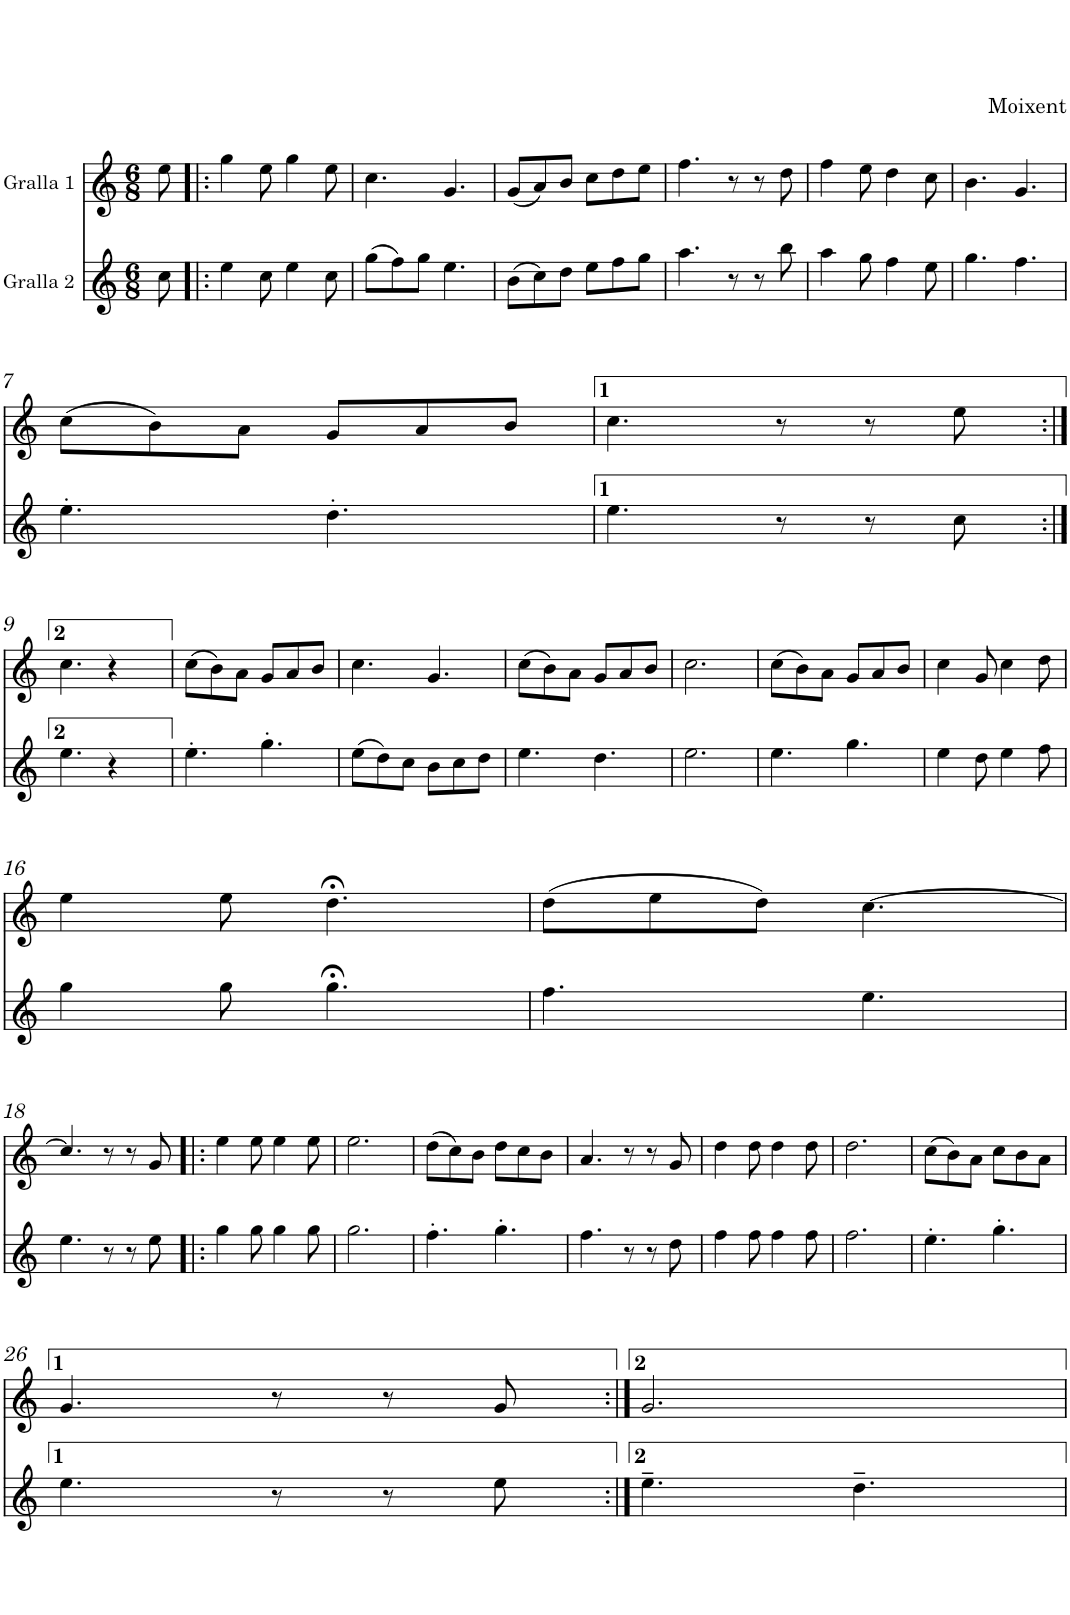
**kern	**kern
*part2	*part1
*staff2	*staff1
*I"Gralla 2	*I"Gralla 1
*clefG2	*clefG2
*	*Trd1c2
*k[]	*k[]
*M6/8	*M6/8
=	=
8cc\	8ee\
=1!|:	=1!|:
4ee\	4gg\
8cc\	8ee\
4ee\	4gg\
8cc\	8ee\
=2	=2
(>8gg\L	4.cc\
8ff\)	.
8gg\J	.
4.ee\	4.g/
=3	=3
(>8b\L	(<8g/L
8cc\)	8a/)
8dd\J	8b/J
8ee\L	8cc\L
8ff\	8dd\
8gg\J	8ee\J
=4	=4
4.aa\	4.ff\
8r	8r
8r	8r
8bb\	8dd\
=5	=5
4aa\	4ff\
8gg\	8ee\
4ff\	4dd\
8ee\	8cc\
=6	=6
4.gg\	4.b\
4.ff\	4.g/
!!LO:LB:g=z
=7	=7
4.ee'\	(>8cc\L
.	8b\)
.	8a\J
4.dd'\	8g/L
.	8a/
.	8b/J
=8	=8
4.ee\	4.cc\
8r	8r
8r	8r
8cc\	8ee\
!!LO:LB:g=z
=9:|!	=9:|!
4.ee\	4.cc\
4r	4r
8ryy	8ryy
=10	=10
4.ee'\	(>8cc\L
.	8b\)
.	8a\J
4.gg'\	8g/L
.	8a/
.	8b/J
=11	=11
(>8ee\L	4.cc\
8dd\)	.
8cc\J	.
8b\L	4.g/
8cc\	.
8dd\J	.
=12	=12
4.ee\	(>8cc\L
.	8b\)
.	8a\J
4.dd\	8g/L
.	8a/
.	8b/J
=13	=13
2.ee\	2.cc\
=14	=14
4.ee\	(>8cc\L
.	8b\)
.	8a\J
4.gg\	8g/L
.	8a/
.	8b/J
=15	=15
4ee\	4cc\
8dd\	8g/
4ee\	4cc\
8ff\	8dd\
!!LO:LB:g=z
=16	=16
4gg\	4ee\
8gg\	8ee\
4.gg;<\	4.dd;<\
=17	=17
4.ff\	(>8dd\L
.	8ee\
.	8dd\J)
4.ee\	[4.cc\
!!LO:LB:g=z
=18	=18
4.ee\	4.cc/]
8r	8r
8r	8r
8ee\	8g/
=19!|:	=19!|:
4gg\	4ee\
8gg\	8ee\
4gg\	4ee\
8gg\	8ee\
=20	=20
2.gg\	2.ee\
=21	=21
4.ff'\	(>8dd\L
.	8cc\)
.	8b\J
4.gg'\	8dd\L
.	8cc\
.	8b\J
=22	=22
4.ff\	4.a/
8r	8r
8r	8r
8dd\	8g/
=23	=23
4ff\	4dd\
8ff\	8dd\
4ff\	4dd\
8ff\	8dd\
=24	=24
2.ff\	2.dd\
=25	=25
4.ee'\	(>8cc\L
.	8b\)
.	8a\J
4.gg'\	8cc\L
.	8b\
.	8a\J
!!LO:LB:g=z
=26	=26
4.ee\	4.g/
8r	8r
8r	8r
8ee\	8g/
=27:|!	=27:|!
4.ee~\	2.g/
4.dd~\	.
=	=
*-	*-
